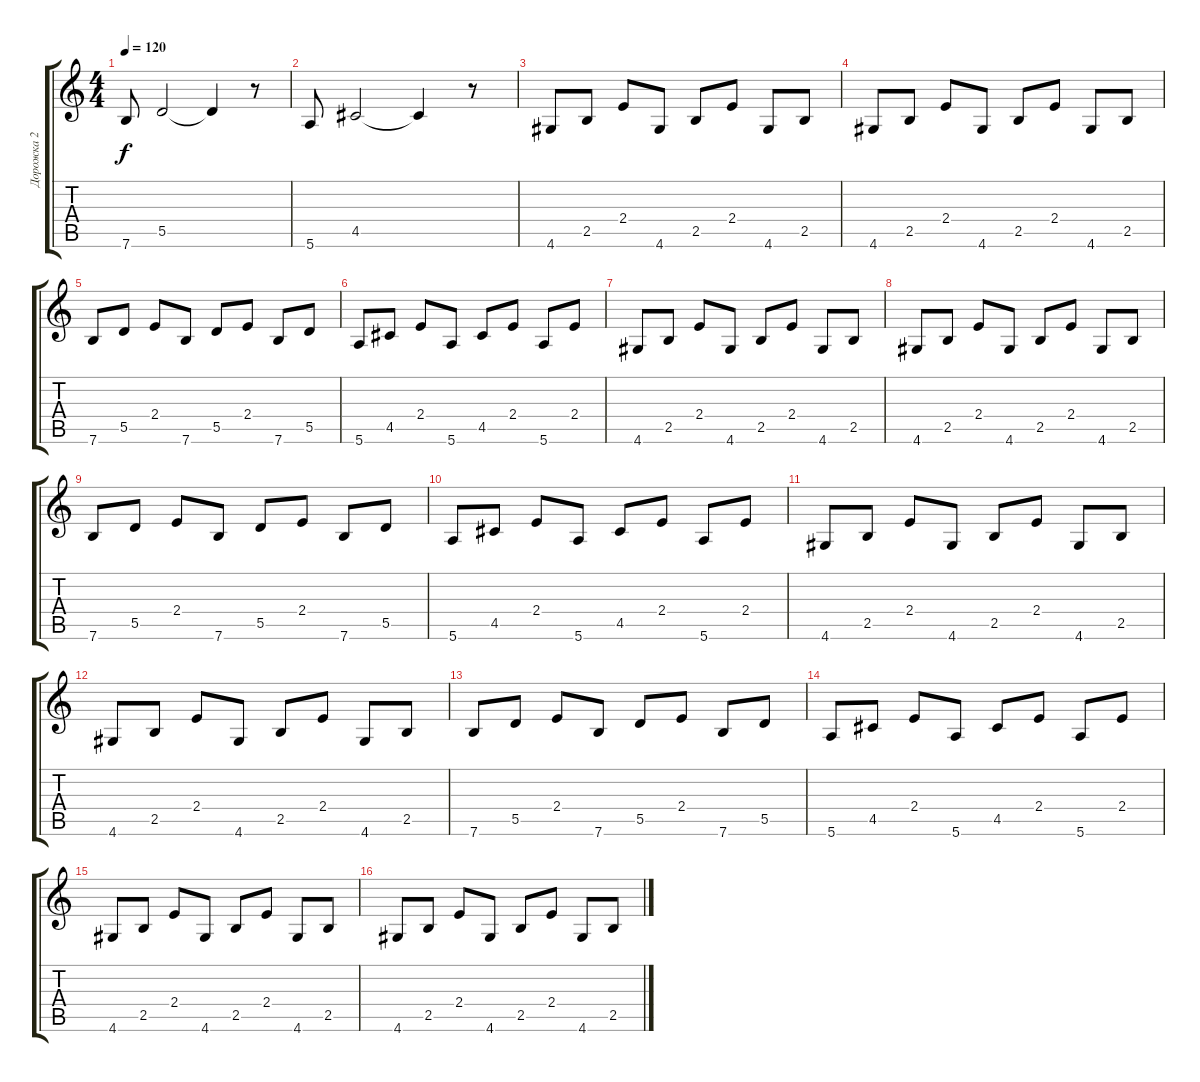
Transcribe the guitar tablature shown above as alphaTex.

\track ("Дорожка 2" "Дорожка 2") {instrument electricguitarclean}
\staff {score tabs}
\tuning (E4 B3 G3 D3 A2 E2) {hide}
\ts (4 4)
\tempo 120
\clef g2
\ks c
7.6.8{dy f} 5.5.2 5.5{t}.4 r.8 |
5.6.8 4.5.2 4.5{t}.4 r.8 |
4.6.8 2.5.8 2.4.8 4.6.8 2.5.8 2.4.8 4.6.8 2.5.8 |
4.6.8 2.5.8 2.4.8 4.6.8 2.5.8 2.4.8 4.6.8 2.5.8 |
7.6.8 5.5.8 2.4.8 7.6.8 5.5.8 2.4.8 7.6.8 5.5.8 |
5.6.8 4.5.8 2.4.8 5.6.8 4.5.8 2.4.8 5.6.8 2.4.8 |
4.6.8 2.5.8 2.4.8 4.6.8 2.5.8 2.4.8 4.6.8 2.5.8 |
4.6.8 2.5.8 2.4.8 4.6.8 2.5.8 2.4.8 4.6.8 2.5.8 |
7.6.8 5.5.8 2.4.8 7.6.8 5.5.8 2.4.8 7.6.8 5.5.8 |
5.6.8 4.5.8 2.4.8 5.6.8 4.5.8 2.4.8 5.6.8 2.4.8 |
4.6.8 2.5.8 2.4.8 4.6.8 2.5.8 2.4.8 4.6.8 2.5.8 |
4.6.8 2.5.8 2.4.8 4.6.8 2.5.8 2.4.8 4.6.8 2.5.8 |
7.6.8 5.5.8 2.4.8 7.6.8 5.5.8 2.4.8 7.6.8 5.5.8 |
5.6.8 4.5.8 2.4.8 5.6.8 4.5.8 2.4.8 5.6.8 2.4.8 |
4.6.8 2.5.8 2.4.8 4.6.8 2.5.8 2.4.8 4.6.8 2.5.8 |
4.6.8 2.5.8 2.4.8 4.6.8 2.5.8 2.4.8 4.6.8 2.5.8
